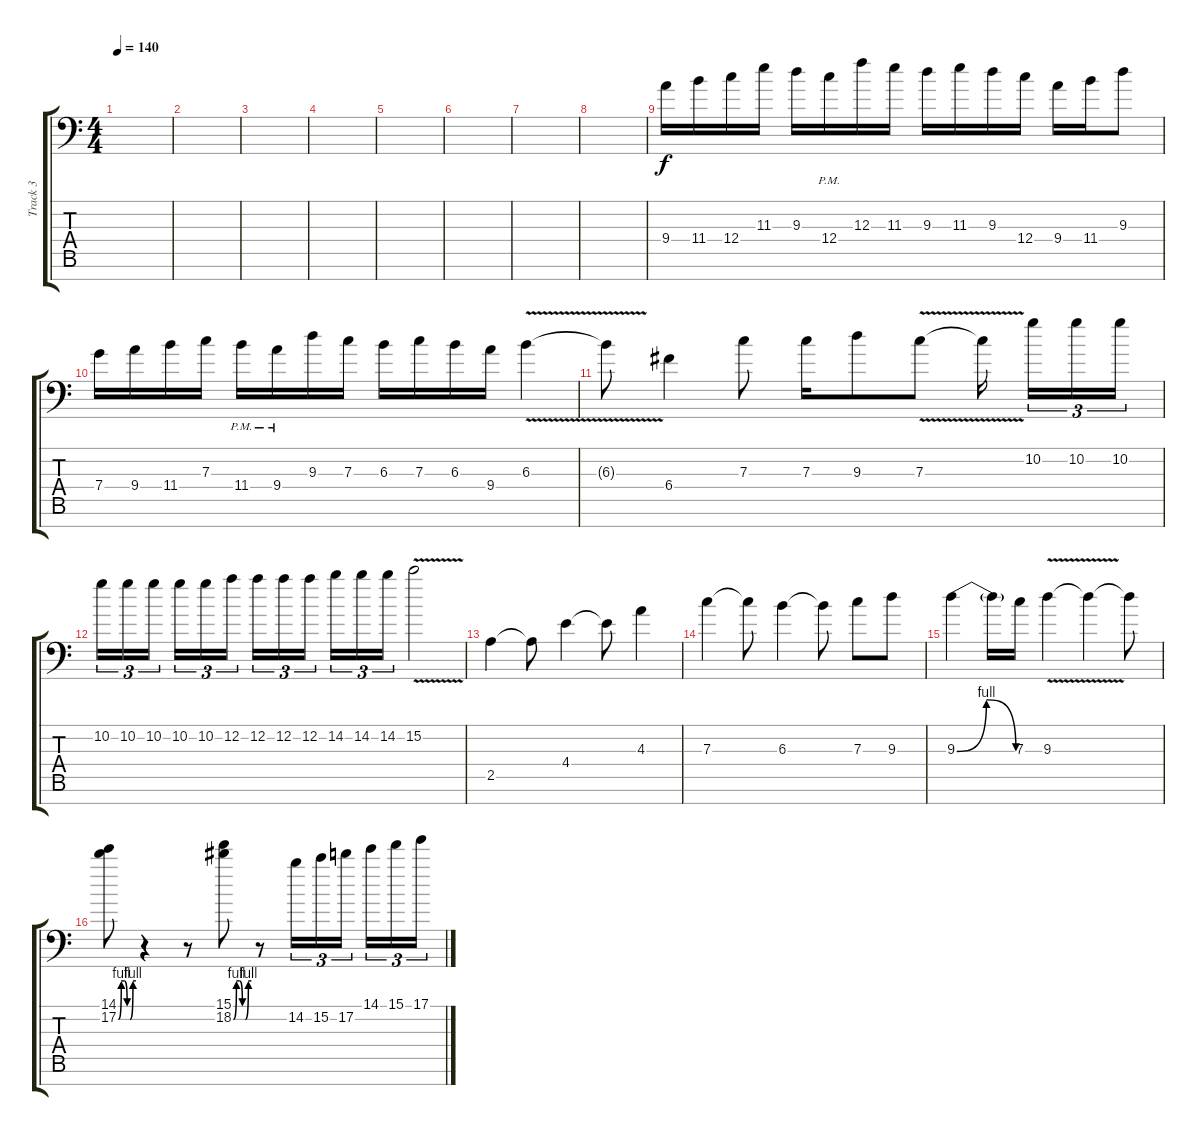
\track ("Track 3" "Track 3") {instrument distortionguitar}
\staff {score tabs}
\tuning (D4 A3 F3 C3 G2 D2 A1) {hide}
\ts (4 4)
\tempo 140
\clef f4
\ks c
|
|
|
|
|
|
|
|
9.4.16 11.4.16 12.4.16 11.3.16 9.3.16 12.4{pm}.16 12.3.16 11.3.16 9.3.16 11.3.16 9.3.16 12.4.16 9.4.16 11.4.16 9.3.8 |
7.4.16 9.4.16 11.4.16 7.3.16 11.4{pm}.16 9.4{pm}.16 9.3.16 7.3.16 6.3.16 7.3.16 6.3.16 9.4.16 6.3{v}.4 |
6.3{t}.8 6.4.4 7.3.8 7.3.16 9.3.8 7.3{v}.8 7.3{t}.16{beam splitsecondary} 10.2.16{tu (3 2)} 10.2.16{tu (3 2)} 10.2.16{tu (3 2)} |
10.2.16{tu (3 2)} 10.2.16{tu (3 2)} 10.2.16{tu (3 2) beam splitsecondary} 10.2.16{tu (3 2)} 10.2.16{tu (3 2)} 12.2.16{tu (3 2)} 12.2.16{tu (3 2)} 12.2.16{tu (3 2)} 12.2.16{tu (3 2) beam splitsecondary} 14.2.16{tu (3 2)} 14.2.16{tu (3 2)} 14.2.16{tu (3 2)} 15.2{v}.2 |
2.5.4 2.5{t}.8 4.4.4 4.4{t}.8 4.3.4 |
7.3.4 7.3{t}.8 6.3.4 6.3{t}.8 7.3.8 9.3.8 |
9.3{be (bendrelease 0 0 30 4 30 4 60 0)}.4 9.3{t}.16 7.3.16 9.3{v}.4 9.3{t}.4 9.3{t}.8 |
(14.1 17.2{be (custom 0 0 10 4 20 4 30 0 40 0 50 4 60 4)}).8 r.4 r.8 (15.1 18.2{be (custom 0 0 10 4 20 4 30 0 40 0 50 4 60 4)}).8 r.8 14.2.16{tu (3 2)} 15.2.16{tu (3 2)} 17.2.16{tu (3 2) beam splitsecondary} 14.1.16{tu (3 2)} 15.1.16{tu (3 2)} 17.1.16{tu (3 2)}
